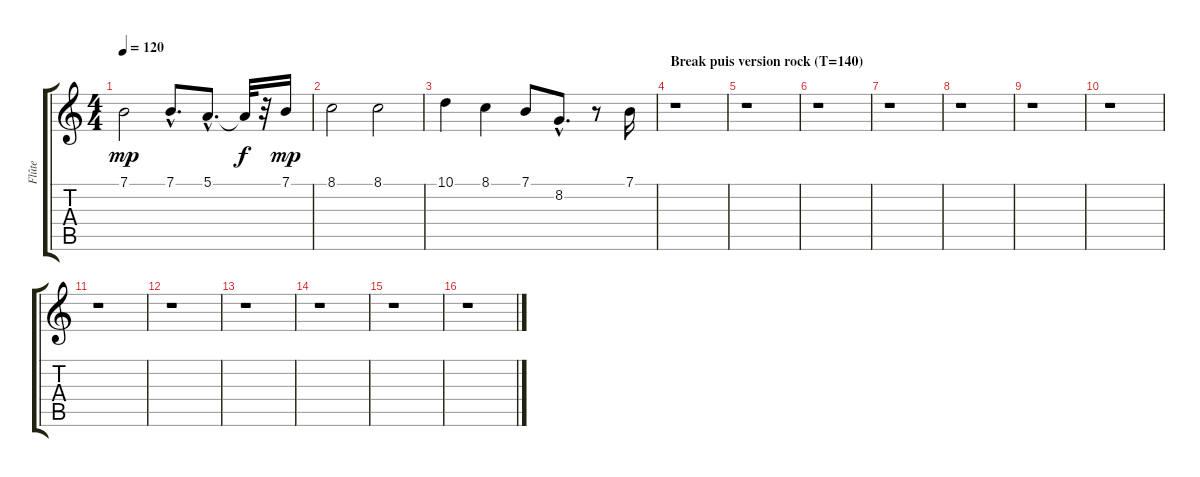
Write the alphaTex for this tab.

\track ("Flûte" "Flûte") {instrument flute}
\staff {score tabs}
\tuning (E4 B3 G3 D3 A2 E2) {hide}
\ts (4 4)
\tempo 120
\clef g2
\ks c
7.1.2{dy mp} 7.1{hac}.8{d} 5.1{hac}.8{d} 5.1{t}.32{dy f} r.32 7.1.16{dy mp} |
8.1.2 8.1.2 |
10.1.4 8.1.4 7.1.8 8.2{hac}.8{d} r.8 7.1.16 |
\section ("" "Break puis version rock (T=140)")
r.1 |
r.1 |
r.1 |
r.1 |
r.1 |
r.1 |
r.1 |
r.1 |
r.1 |
r.1 |
r.1 |
r.1 |
r.1
